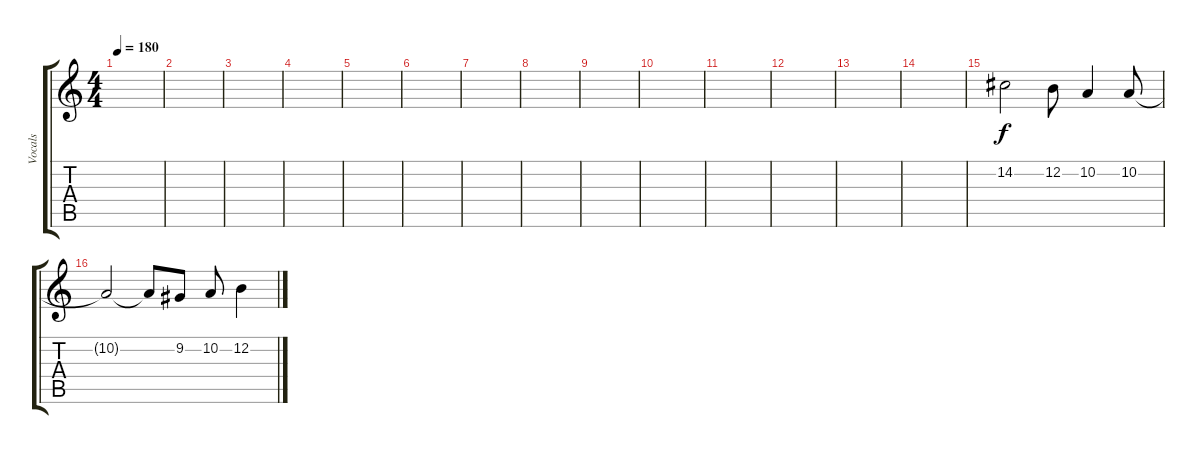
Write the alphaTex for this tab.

\track ("Vocals" "Vocals") {mute instrument fx7echoes}
\staff {score tabs}
\tuning (E4 B3 G3 D3 A2 E2) {hide}
\ts (4 4)
\tempo 180
\clef g2
\ks c
|
|
|
|
|
|
|
|
|
|
|
|
|
|
14.2.2 12.2.8 10.2.4 10.2.8 |
10.2{t}.2 10.2{t}.8 9.2.8 10.2.8 12.2.4
